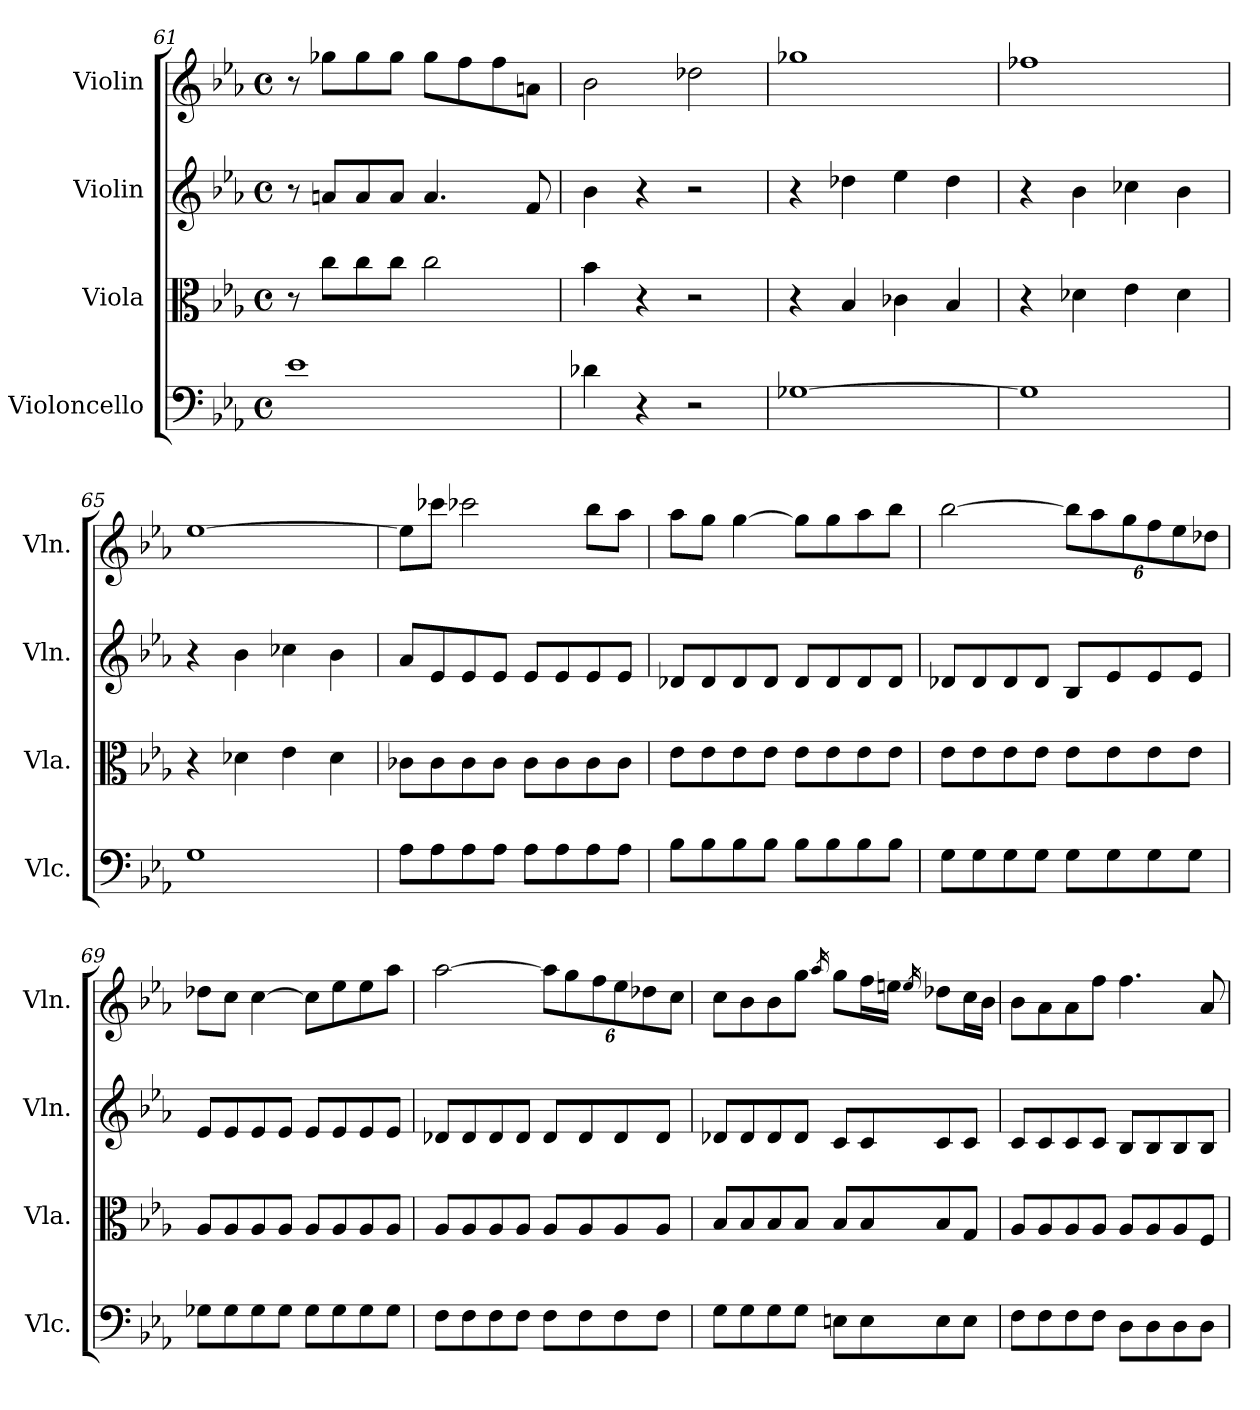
**kern	**kern	**kern	**kern
*part4	*part3	*part2	*part1
*staff4	*staff3	*staff2	*staff1
*I"Violoncello	*I"Viola	*I"Violin	*I"Violin
*I'Vlc.	*I'Vla.	*I'Vln.	*I'Vln.
!!LO:PB:g=z
*clefF4	*clefC3	*clefG2	*clefG2
*k[b-e-a-]	*k[b-e-a-]	*k[b-e-a-]	*k[b-e-a-]
*E-:	*E-:	*E-:	*E-:
*M4/4	*M4/4	*M4/4	*M4/4
*met(c)	*met(c)	*met(c)	*met(c)
=61	=61	=61	=61
1e-	8r	8r	8r
.	8cc\L	8an/L	8gg-X\L
.	8cc\	8a/	8gg-\
.	8cc\J	8a/J	8gg-\J
.	2cc\	4.a/	8gg-\L
.	.	.	8ff\
.	.	.	8ff\
.	.	8f/	8an\J
=62	=62	=62	=62
4d-X\	4b-\	4b-\	2b-\
4r	4r	4r	.
2r	2r	2r	2dd-X\
=63	=63	=63	=63
[1G-X	4r	4r	1gg-X
.	4B-/	4dd-X\	.
.	4c-X\	4ee-\	.
.	4B-/	4dd-\	.
=64	=64	=64	=64
1G-]	4r	4r	1ff-X
.	4d-X\	4b-\	.
.	4e-\	4cc-X\	.
.	4d-\	4b-\	.
=65	=65	=65	=65
1G	4r	4r	[1ee-
.	4d-X\	4b-\	.
.	4e-\	4cc-X\	.
.	4d-\	4b-\	.
=66	=66	=66	=66
8A-\L	8c-X\L	8a-/L	8ee-\L]
8A-\	8c-\	8e-/	8ccc-X\J
8A-\	8c-\	8e-/	2ccc-X\
8A-\J	8c-\J	8e-/J	.
8A-\L	8c-\L	8e-/L	.
8A-\	8c-\	8e-/	.
8A-\	8c-\	8e-/	8bb-\L
8A-\J	8c-\J	8e-/J	8aa-\J
!!LO:LB:g=z
=67	=67	=67	=67
8B-\L	8e-\L	8d-X/L	8aa-\L
8B-\	8e-\	8d-/	8gg\J
8B-\	8e-\	8d-/	[4gg\
8B-\J	8e-\J	8d-/J	.
8B-\L	8e-\L	8d-/L	8gg\L]
8B-\	8e-\	8d-/	8gg\
8B-\	8e-\	8d-/	8aa-\
8B-\J	8e-\J	8d-/J	8bb-\J
=68	=68	=68	=68
8G\L	8e-\L	8d-X/L	[2bb-\
8G\	8e-\	8d-/	.
8G\	8e-\	8d-/	.
8G\J	8e-\J	8d-/J	.
*	*	*	*Xbrackettup
8G\L	8e-\L	8B-/L	12bb-\L]
.	.	.	12aa-\
8G\	8e-\	8e-/	.
.	.	.	12gg\
8G\	8e-\	8e-/	12ff\
.	.	.	12ee-\
8G\J	8e-\J	8e-/J	.
.	.	.	12dd-X\J
=69	=69	=69	=69
8G-X\L	8A-/L	8e-/L	8dd-X\L
8G-\	8A-/	8e-/	8cc\J
8G-\	8A-/	8e-/	[4cc\
8G-\J	8A-/J	8e-/J	.
8G-\L	8A-/L	8e-/L	8cc\L]
8G-\	8A-/	8e-/	8ee-\
8G-\	8A-/	8e-/	8ee-\
8G-\J	8A-/J	8e-/J	8aa-\J
=70	=70	=70	=70
8F\L	8A-/L	8d-X/L	[2aa-\
8F\	8A-/	8d-/	.
8F\	8A-/	8d-/	.
8F\J	8A-/J	8d-/J	.
8F\L	8A-/L	8d-/L	12aa-\L]
.	.	.	12gg\
8F\	8A-/	8d-/	.
.	.	.	12ff\
8F\	8A-/	8d-/	12ee-\
.	.	.	12dd-X\
8F\J	8A-/J	8d-/J	.
.	.	.	12cc\J
!!LO:LB:g=z
=71	=71	=71	=71
8G\L	8B-/L	8d-X/L	8cc\L
8G\	8B-/	8d-/	8b-\
8G\	8B-/	8d-/	8b-\
8G\J	8B-/J	8d-/J	8gg\J
.	.	.	16qaa-/
8En\L	8B-/L	8c/L	8gg\L
8E\	8B-/	8c/	16ff\L
.	.	.	16een\JJ
.	.	.	16qee/
8E\	8B-/	8c/	8dd-X\L
8E\J	8G/J	8c/J	16cc\L
.	.	.	16b-\JJ
=72	=72	=72	=72
8F\L	8A-/L	8c/L	8b-\L
8F\	8A-/	8c/	8a-\
8F\	8A-/	8c/	8a-\
8F\J	8A-/J	8c/J	8ff\J
8D\L	8A-/L	8B-/L	4.ff\
8D\	8A-/	8B-/	.
8D\	8A-/	8B-/	.
8D\J	8F/J	8B-/J	8a-/
=	=	=	=
*-	*-	*-	*-
